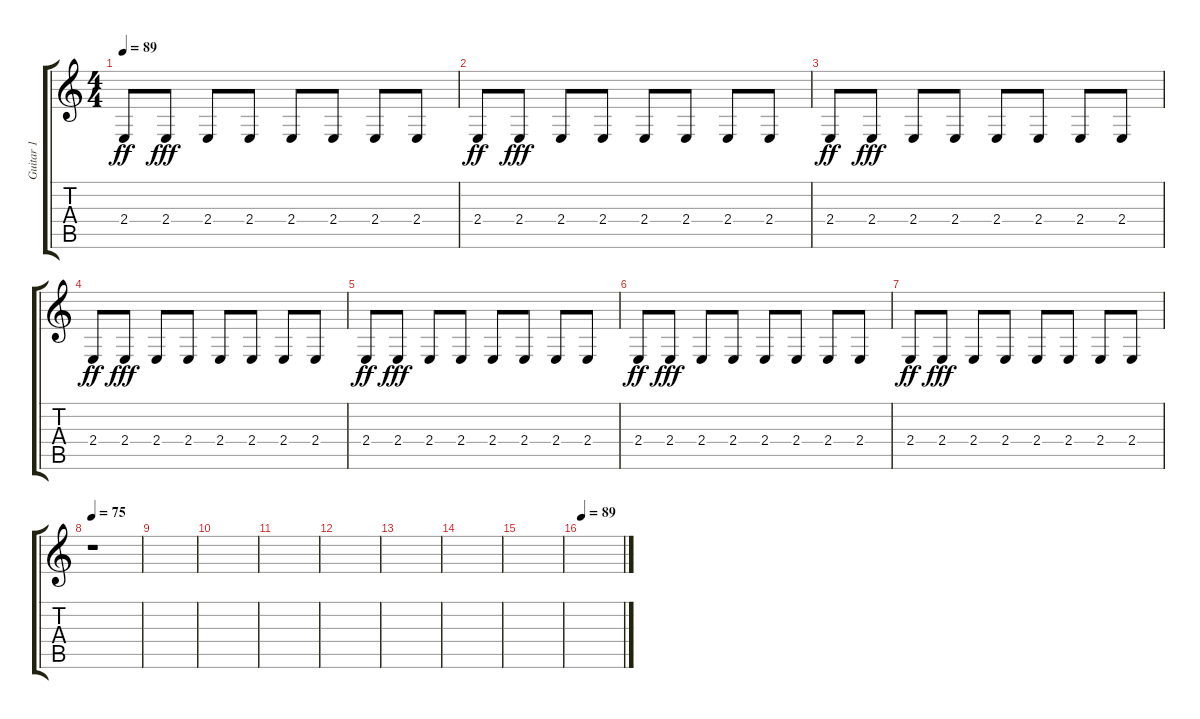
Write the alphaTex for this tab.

\track ("Guitar 1" "Guitar 1") {instrument lead2sawtooth}
\staff {score tabs}
\tuning (E4 B3 G3 D3 A2 E2) {hide}
\ts (4 4)
\tempo 89
\clef g2
\ks c
2.4.8{dy ff volume 10} 2.4.8{dy fff volume 10} 2.4.8{volume 9} 2.4.8{volume 9} 2.4.8{volume 9} 2.4.8{volume 9} 2.4.8{volume 9} 2.4.8{volume 9} |
2.4.8{dy ff volume 8} 2.4.8{dy fff volume 8} 2.4.8{volume 8} 2.4.8{volume 8} 2.4.8{volume 8} 2.4.8{volume 8} 2.4.8{volume 7} 2.4.8{volume 7} |
2.4.8{dy ff volume 7} 2.4.8{dy fff volume 7} 2.4.8{volume 7} 2.4.8{volume 6} 2.4.8{volume 6} 2.4.8{volume 6} 2.4.8{volume 6} 2.4.8{volume 6} |
2.4.8{dy ff volume 6} 2.4.8{dy fff volume 6} 2.4.8{volume 5} 2.4.8{volume 5} 2.4.8{volume 5} 2.4.8{volume 5} 2.4.8{volume 5} 2.4.8{volume 4} |
2.4.8{dy ff volume 4} 2.4.8{dy fff volume 4} 2.4.8{volume 4} 2.4.8{volume 4} 2.4.8{volume 4} 2.4.8{volume 3} 2.4.8{volume 3} 2.4.8{volume 3} |
2.4.8{dy ff volume 3} 2.4.8{dy fff volume 3} 2.4.8{volume 2} 2.4.8{volume 2} 2.4.8{volume 2} 2.4.8{volume 2} 2.4.8{volume 2} 2.4.8{volume 2} |
2.4.8{dy ff volume 2} 2.4.8{dy fff volume 1} 2.4.8{volume 1} 2.4.8{volume 1} 2.4.8{volume 1} 2.4.8{volume 1} 2.4.8{volume 0} 2.4.8{volume 0} |
\tempo 75
r.1 |
|
|
|
|
|
|
|
\tempo 89
